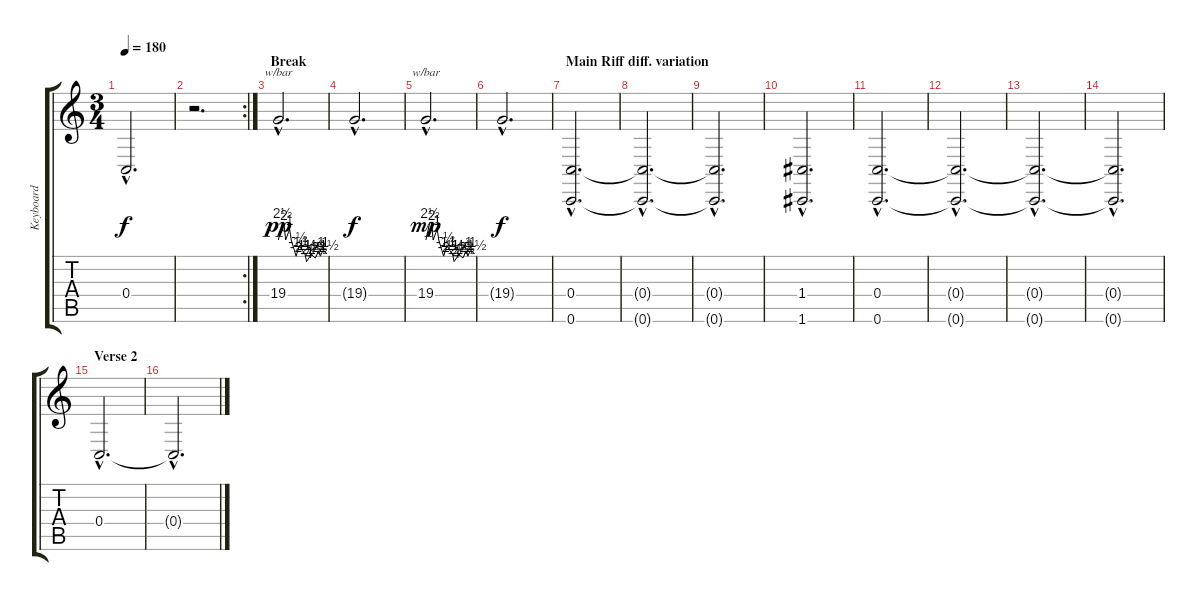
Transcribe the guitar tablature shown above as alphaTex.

\track ("Keyboard" "Keyboard") {instrument pad2warm}
\staff {score tabs}
\tuning (D4 A3 F3 C3 G2 C2) {hide}
\ts (3 4)
\tempo 180
\clef g2
\ks c
0.4{hac}.2{d dy f} |
\rc 2
r.2{d} |
\section ("" "Break")
19.4{hac}.2{d tbe (custom default 0 0 5 10 7 8 9 0 14 4 16 0 20 -4 22 -8 26 -2 30 -4 33 -6 35 -16 38 -10 41 -6 43 -8 46 -10 50 -4 52 -8 55 -4 57 -4 60 -6) dy pp instrument pad2warm} |
19.4{hac t}.2{d dy f} |
19.4{hac}.2{d tbe (custom default 0 0 5 10 7 8 9 0 14 4 16 0 20 -4 22 -8 26 -2 30 -4 33 -6 35 -16 38 -10 41 -6 43 -8 46 -10 50 -4 52 -8 55 -4 57 -4 60 -6) dy mp} |
19.4{hac t}.2{d dy f} |
\section ("" "Main Riff diff. variation")
(0.4{hac} 0.6{hac}).2{d instrument pad2warm} |
(0.4{hac t} 0.6{hac t}).2{d} |
(0.4{hac t} 0.6{hac t}).2{d} |
(1.4{hac} 1.6{hac}).2{d} |
(0.4{hac} 0.6{hac}).2{d} |
(0.4{hac t} 0.6{hac t}).2{d} |
(0.4{hac t} 0.6{hac t}).2{d} |
(0.4{hac t} 0.6{hac t}).2{d} |
\section ("" "Verse 2")
0.4{hac}.2{d volume 11 instrument pad2warm} |
0.4{hac t}.2{d}
